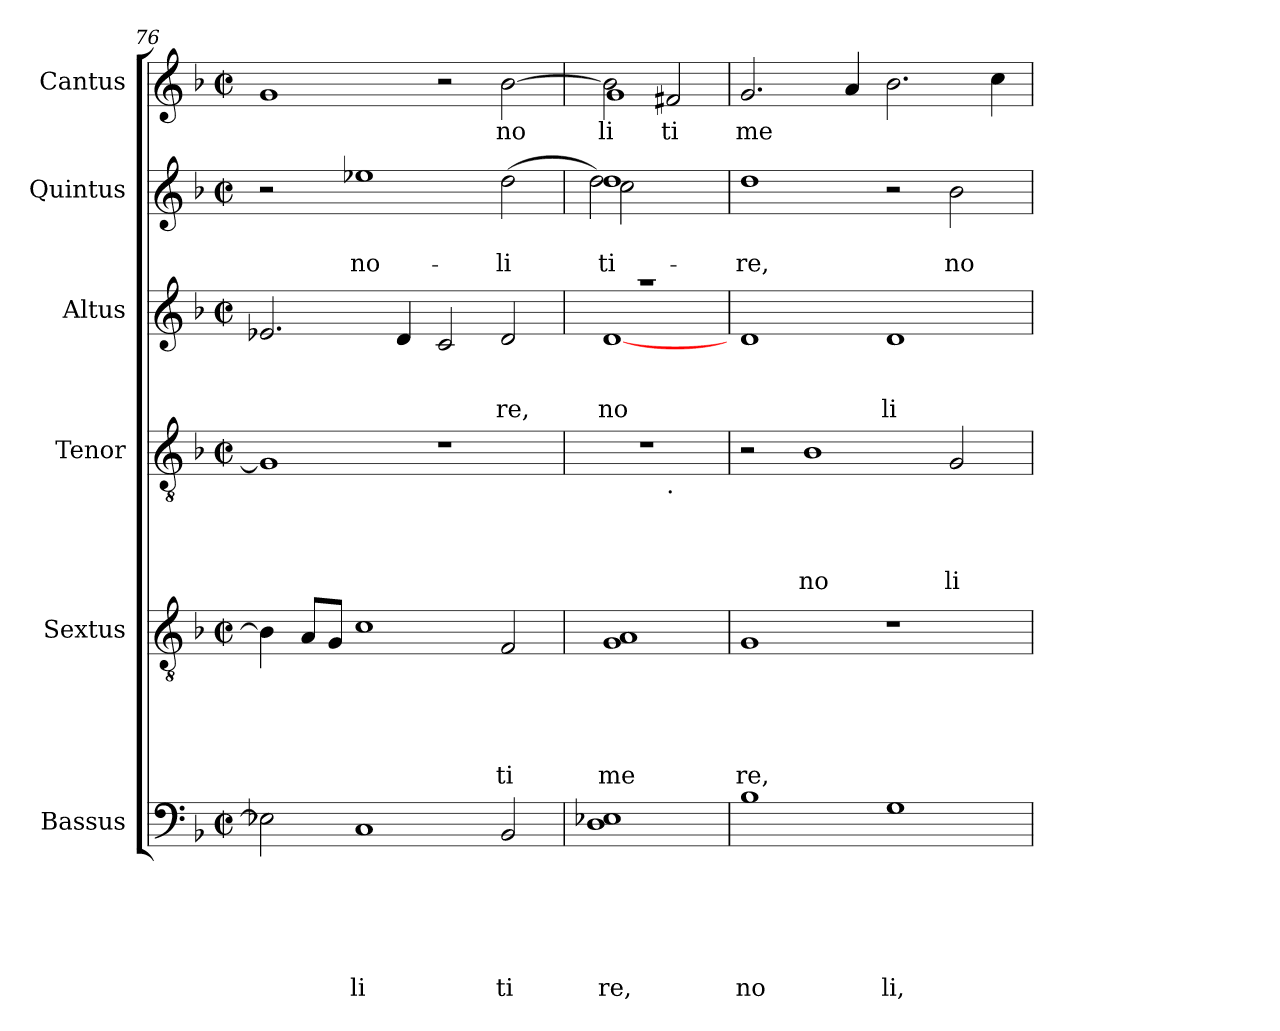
**kern	**text	**text	**text	**text	**text	**text	**kern	**text	**text	**text	**text	**text	**kern	**text	**text	**text	**text	**kern	**text	**text	**text	**kern	**text	**text	**kern	**text
*part6	*part6	*part6	*part6	*part6	*part6	*part6	*part5	*part5	*part5	*part5	*part5	*part5	*part4	*part4	*part4	*part4	*part4	*part3	*part3	*part3	*part3	*part2	*part2	*part2	*part1	*part1
*staff6	*staff6	*staff6	*staff6	*staff6	*staff6	*staff6	*staff5	*staff5	*staff5	*staff5	*staff5	*staff5	*staff4	*staff4	*staff4	*staff4	*staff4	*staff3	*staff3	*staff3	*staff3	*staff2	*staff2	*staff2	*staff1	*staff1
*I"Bassus	*	*	*	*	*	*	*I"Sextus	*	*	*	*	*	*I"Tenor	*	*	*	*	*I"Altus	*	*	*	*I"Quintus	*	*	*I"Cantus	*
!!LO:LB:g=z
*clefF4	*	*	*	*	*	*	*clefGv2	*	*	*	*	*	*clefGv2	*	*	*	*	*clefG2	*	*	*	*clefG2	*	*	*clefG2	*
*k[b-]	*	*	*	*	*	*	*k[b-]	*	*	*	*	*	*k[b-]	*	*	*	*	*k[b-]	*	*	*	*k[b-]	*	*	*k[b-]	*
*F:	*	*	*	*	*	*	*F:	*	*	*	*	*	*F:	*	*	*	*	*F:	*	*	*	*F:	*	*	*F:	*
*M2/2	*	*	*	*	*	*	*M2/2	*	*	*	*	*	*M2/2	*	*	*	*	*M2/2	*	*	*	*M2/2	*	*	*M2/2	*
*met(c|)	*	*	*	*	*	*	*met(c|)	*	*	*	*	*	*met(c|)	*	*	*	*	*met(c|)	*	*	*	*met(c|)	*	*	*met(c|)	*
=76	=76	=76	=76	=76	=76	=76	=76	=76	=76	=76	=76	=76	=76	=76	=76	=76	=76	=76	=76	=76	=76	=76	=76	=76	=76	=76
2E-X\]	.	.	.	.	.	.	4B-\]	.	.	.	.	.	1G]	.	.	.	.	2.e-X/	.	.	.	2r	.	.	1g	.
.	.	.	.	.	.	.	8A/L	.	.	.	.	.	.	.	.	.	.	.	.	.	.	.	.	.	.	.
.	.	.	.	.	.	.	8G/J	.	.	.	.	.	.	.	.	.	.	.	.	.	.	.	.	.	.	.
!	!	!	!	!	!	!LO:LY:b	!	!	!	!	!	!	!	!	!	!	!	!	!	!	!	!	!	!LO:LY:b	!	!
1C	.	.	.	.	.	li	1c	.	.	.	.	.	.	.	.	.	.	.	.	.	.	1ee-X	.	no-	.	.
.	.	.	.	.	.	.	.	.	.	.	.	.	.	.	.	.	.	4d/	.	.	.	.	.	.	.	.
.	.	.	.	.	.	.	.	.	.	.	.	.	1r	.	.	.	.	2c/	.	.	.	.	.	.	2r	.
!	!	!	!	!	!	!LO:LY:b	!	!	!	!	!	!LO:LY:b	!	!	!	!	!	!	!	!	!LO:LY:b	!	!	!LO:LY:b	!	!LO:LY:b
2BB-/	.	.	.	.	.	ti	2F/	.	.	.	.	ti	.	.	.	.	.	2d/	.	.	re,	(>2dd\	.	-li	[>2b-\	no
=77	=77	=77	=77	=77	=77	=77	=77	=77	=77	=77	=77	=77	=77	=77	=77	=77	=77	=77	=77	=77	=77	=77	=77	=77	=77	=77
!	!	!	!	!	!	!LO:LY:b	!	!	!	!	!	!LO:LY:b	!	!	!	!	!	!	!	!	!LO:LY:b	!	!	!LO:LY:b	!	!
*	*	*	*	*	*	*	*	*	*	*	*	*	*	*	*	*	*	*^	*	*	*	*^	*	*	*	*
*	*	*	*	*	*	*	*	*	*	*	*	*	*	*	*	*	*	*	*	*	*	*	*	*^	*	*	*	*
!	!	!	!	!	!	!	!	!	!	!	!	!	!	!	!	!	!	!	!	!	!	!	!	!	!	!	!LO:LY:b	!	!LO:LY:b
*	*	*	*	*	*	*	*	*	*	*	*	*	*^	*	*	*	*	*	*	*	*	*	*	*	*	*	*	*^	*
1D 1E-	.	.	.	.	.	re,	1G 1A	.	.	.	.	me	1r	2ryy	.	.	.	.	1raa	[<1d	.	.	no-	1dd	2dd\)	2cc\	.	-ti-	2b-\]	1g	li
!	!	!	!	!	!	!	!	!	!	!	!	!	!	!LO:TX:b:t=.	!	!	!	!	!	!	!	!	!	!	!	!	!	!	!	!	!
!	!	!	!	!	!	!	!	!	!	!	!	!	!	!	!	!	!	!	!	!	!	!	!	!	!	!	!	!	!	!	!LO:LY:b
.	.	.	.	.	.	.	.	.	.	.	.	.	.	2ryy	.	.	.	.	.	.	.	.	.	.	2ryy	2ryy	.	.	2f#/	.	ti
*	*	*	*	*	*	*	*	*	*	*	*	*	*	*	*	*	*	*	*v	*v	*	*	*	*	*	*	*	*	*v	*v	*
=78	=78	=78	=78	=78	=78	=78	=78	=78	=78	=78	=78	=78	=78	=78	=78	=78	=78	=78	=78	=78	=78	=78	=78	=78	=78	=78	=78	=78	=78
!	!	!	!	!	!	!LO:LY:b	!	!	!	!	!	!LO:LY:b	!	!	!	!	!	!	!	!	!	!	!	!	!	!	!LO:LY:b	!	!LO:LY:b
*	*	*	*	*	*	*	*	*	*	*	*	*	*v	*v	*	*	*	*	*	*	*	*	*v	*v	*v	*	*	*	*
1B-	.	.	.	.	.	no	1G	.	.	.	.	re,	2r	.	.	.	.	1d	.	.	.	1dd	.	-re,	2.g/	me
!	!	!	!	!	!	!	!	!	!	!	!	!	!	!	!	!	!LO:LY:b	!	!	!	!	!	!	!	!	!
.	.	.	.	.	.	.	.	.	.	.	.	.	1B-	.	.	.	no	.	.	.	.	.	.	.	.	.
.	.	.	.	.	.	.	.	.	.	.	.	.	.	.	.	.	.	.	.	.	.	.	.	.	4a/	.
!	!	!	!	!	!	!LO:LY:b	!	!	!	!	!	!	!	!	!	!	!	!	!	!	!LO:LY:b	!	!	!	!	!
1G	.	.	.	.	.	li,	1r	.	.	.	.	.	.	.	.	.	.	1d	.	.	-li	2r	.	.	2.b-\	.
!	!	!	!	!	!	!	!	!	!	!	!	!	!	!	!	!	!LO:LY:b	!	!	!	!	!	!	!LO:LY:b	!	!
.	.	.	.	.	.	.	.	.	.	.	.	.	2G/	.	.	.	li	.	.	.	.	2b-\	.	no-	.	.
.	.	.	.	.	.	.	.	.	.	.	.	.	.	.	.	.	.	.	.	.	.	.	.	.	4cc\	.
=	=	=	=	=	=	=	=	=	=	=	=	=	=	=	=	=	=	=	=	=	=	=	=	=	=	=
*-	*-	*-	*-	*-	*-	*-	*-	*-	*-	*-	*-	*-	*-	*-	*-	*-	*-	*-	*-	*-	*-	*-	*-	*-	*-	*-
